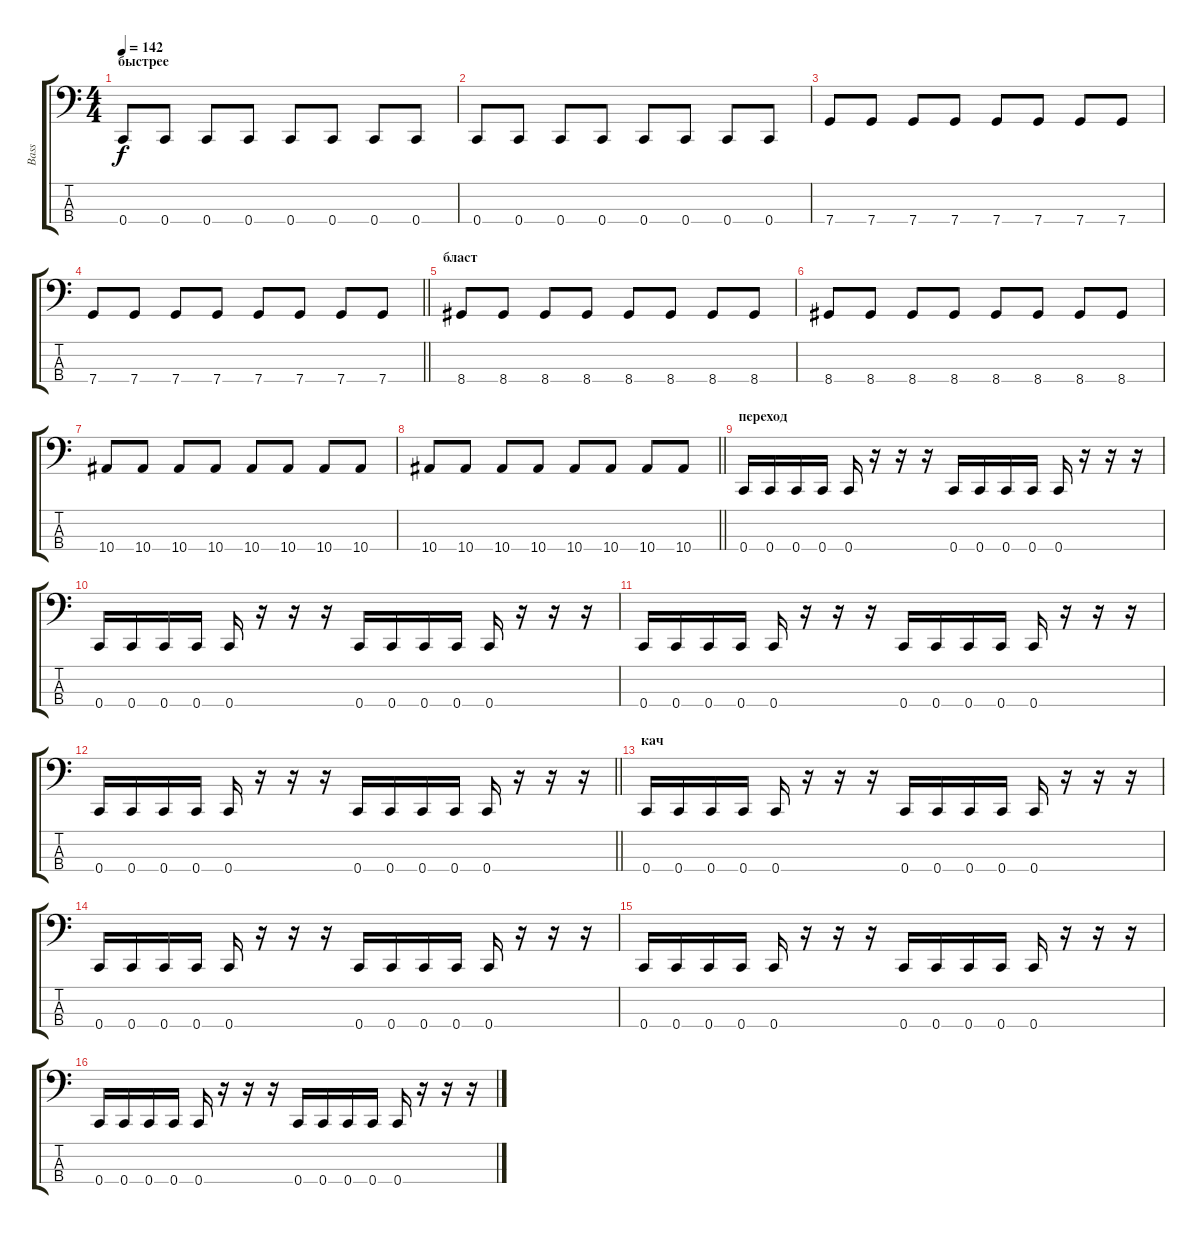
\track ("Bass" "Bass") {instrument electricbassfinger}
\staff {score tabs}
\tuning (F2 C2 G1 C1) {hide}
\ts (4 4)
\section ("" "быстрее")
\tempo 142
\clef f4
\ks c
0.4.8{dy f} 0.4.8 0.4.8 0.4.8 0.4.8 0.4.8 0.4.8 0.4.8 |
0.4.8 0.4.8 0.4.8 0.4.8 0.4.8 0.4.8 0.4.8 0.4.8 |
7.4.8 7.4.8 7.4.8 7.4.8 7.4.8 7.4.8 7.4.8 7.4.8 |
\barLineRight lightlight
7.4.8 7.4.8 7.4.8 7.4.8 7.4.8 7.4.8 7.4.8 7.4.8 |
\section ("" "бласт")
8.4.8 8.4.8 8.4.8 8.4.8 8.4.8 8.4.8 8.4.8 8.4.8 |
8.4.8 8.4.8 8.4.8 8.4.8 8.4.8 8.4.8 8.4.8 8.4.8 |
10.4.8 10.4.8 10.4.8 10.4.8 10.4.8 10.4.8 10.4.8 10.4.8 |
\barLineRight lightlight
10.4.8 10.4.8 10.4.8 10.4.8 10.4.8 10.4.8 10.4.8 10.4.8 |
\section ("" "переход")
0.4.16 0.4.16 0.4.16 0.4.16 0.4.16 r.16 r.16 r.16 0.4.16 0.4.16 0.4.16 0.4.16 0.4.16 r.16 r.16 r.16 |
0.4.16 0.4.16 0.4.16 0.4.16 0.4.16 r.16 r.16 r.16 0.4.16 0.4.16 0.4.16 0.4.16 0.4.16 r.16 r.16 r.16 |
0.4.16 0.4.16 0.4.16 0.4.16 0.4.16 r.16 r.16 r.16 0.4.16 0.4.16 0.4.16 0.4.16 0.4.16 r.16 r.16 r.16 |
\barLineRight lightlight
0.4.16 0.4.16 0.4.16 0.4.16 0.4.16 r.16 r.16 r.16 0.4.16 0.4.16 0.4.16 0.4.16 0.4.16 r.16 r.16 r.16 |
\section ("" "кач")
0.4.16 0.4.16 0.4.16 0.4.16 0.4.16 r.16 r.16 r.16 0.4.16 0.4.16 0.4.16 0.4.16 0.4.16 r.16 r.16 r.16 |
0.4.16 0.4.16 0.4.16 0.4.16 0.4.16 r.16 r.16 r.16 0.4.16 0.4.16 0.4.16 0.4.16 0.4.16 r.16 r.16 r.16 |
0.4.16 0.4.16 0.4.16 0.4.16 0.4.16 r.16 r.16 r.16 0.4.16 0.4.16 0.4.16 0.4.16 0.4.16 r.16 r.16 r.16 |
0.4.16 0.4.16 0.4.16 0.4.16 0.4.16 r.16 r.16 r.16 0.4.16 0.4.16 0.4.16 0.4.16 0.4.16 r.16 r.16 r.16
